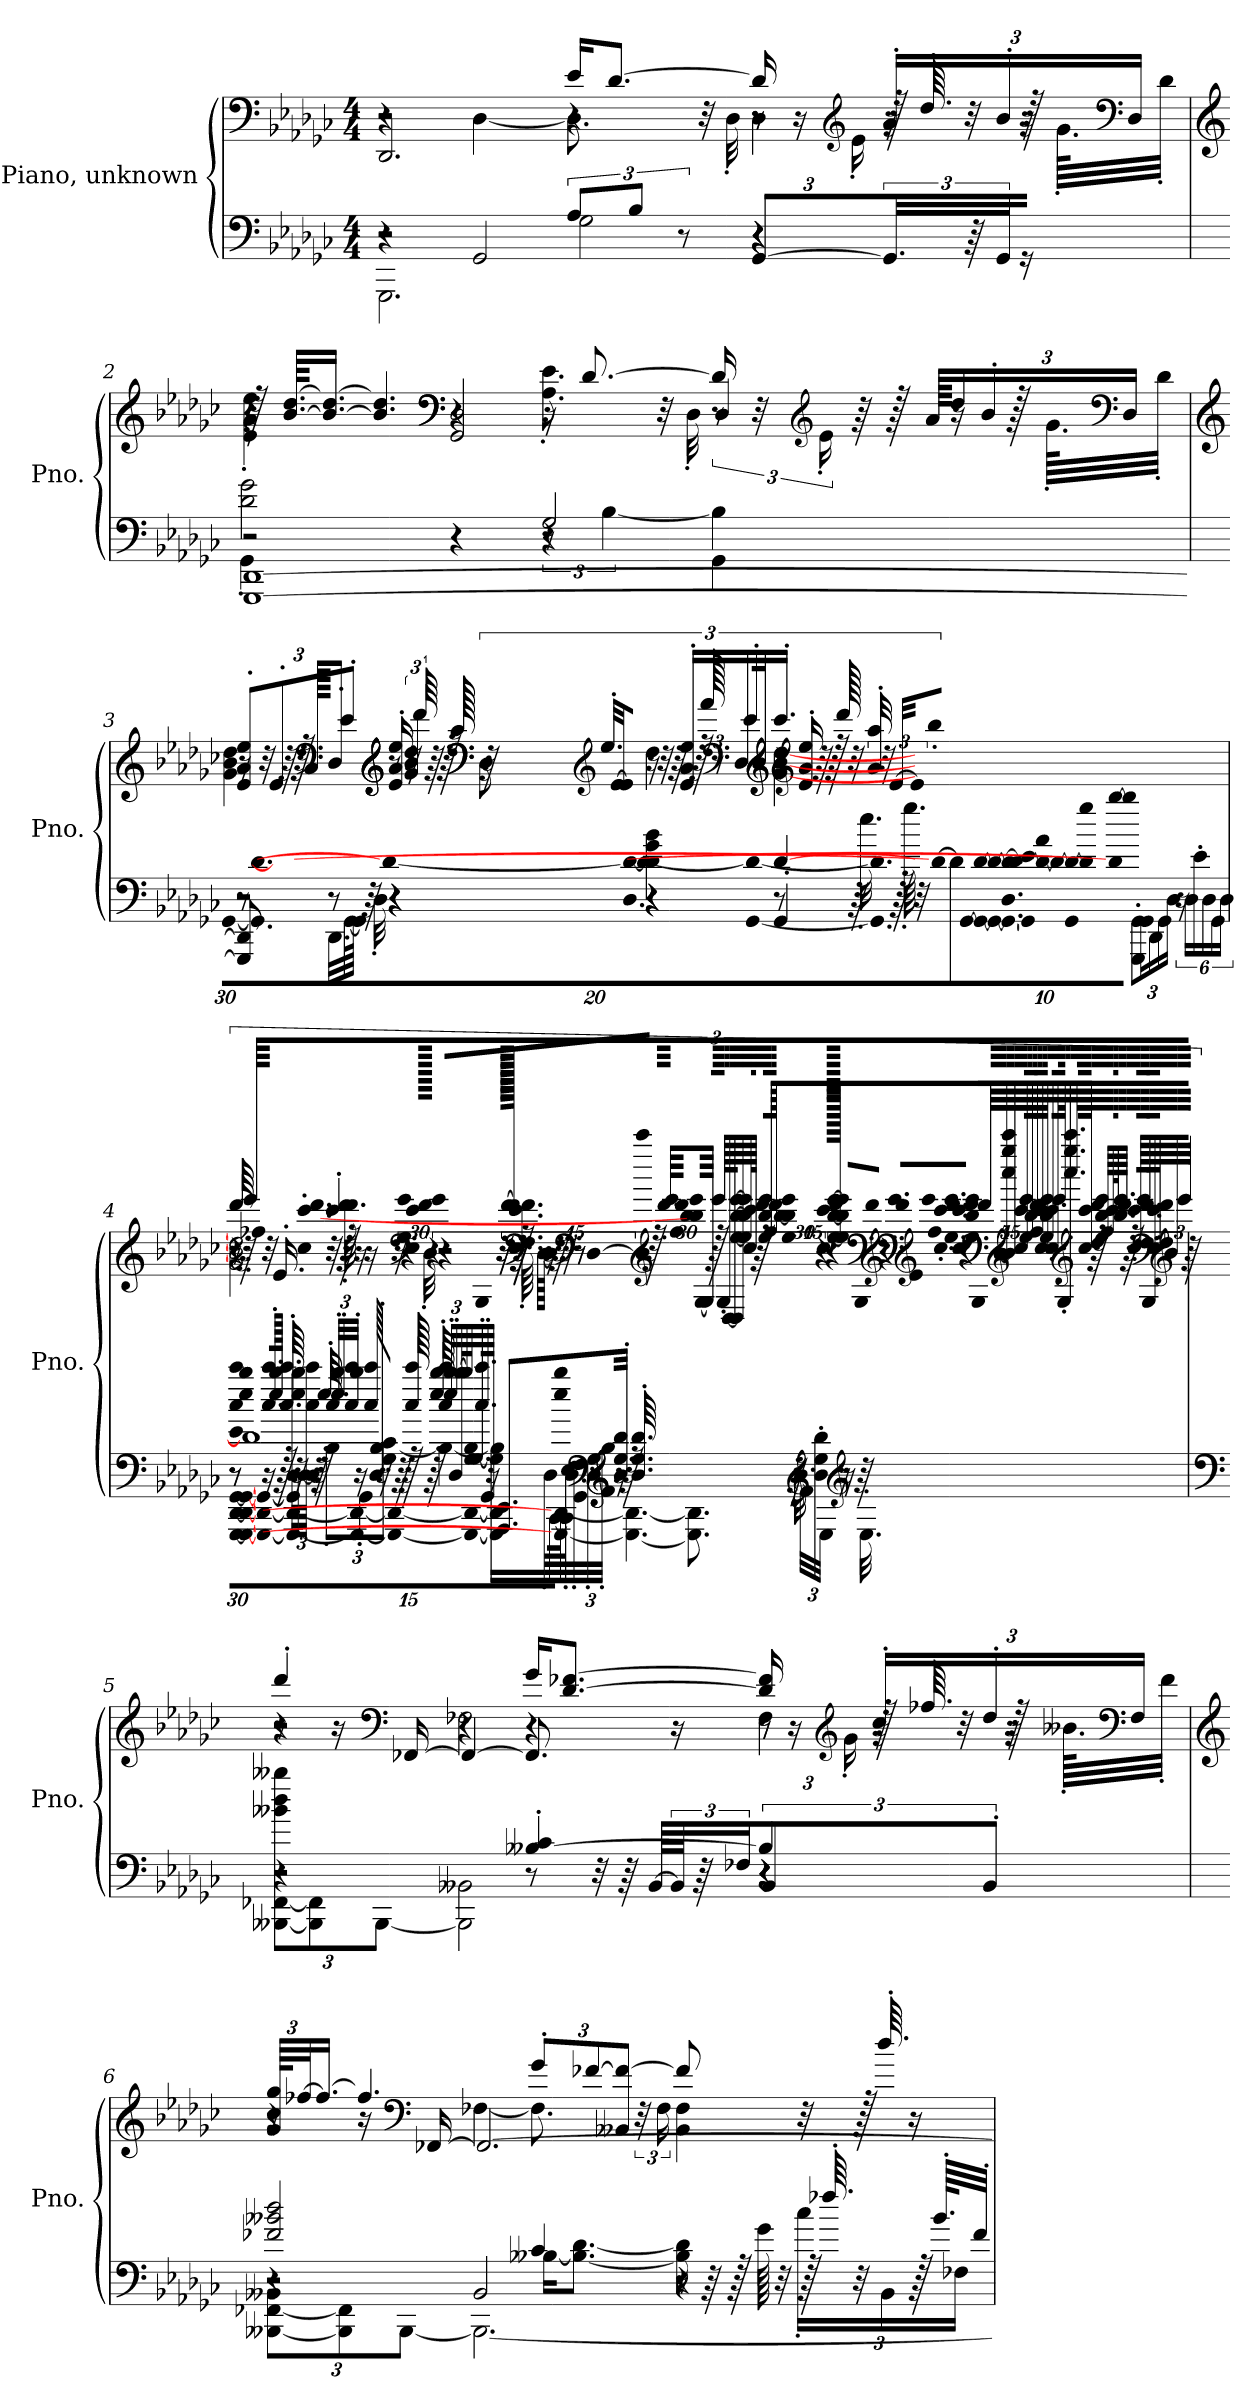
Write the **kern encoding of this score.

**kern	**kern
*part1	*part1
*staff2	*staff1
*I"Piano, unknown	*
*I'Pno.	*
*clefF4	*clefF4
*k[b-e-a-d-g-c-]	*k[b-e-a-d-g-c-]
*M4/4	*M4/4
*MM120	*MM120
=1	=1
*^	*^
*	*^	*	*^
*	*	*^	*	*	*^
2r	2r	4r	2.GGG-\	2r	4r	2.DD-/	2r
.	.	2GG-/	.	.	[4D-\	.	.
12A-/L	2G-\	.	.	16e-/KL	8.D-\]	.	4r
.	.	.	.	[8.d-/J	.	.	.
12B-/J	.	.	.	.	.	.	.
12r	.	.	.	.	.	.	.
.	.	.	.	.	32r	.	.
.	.	.	.	.	32D-'\	.	.
4r	.	[8GG-/L	4r	16d-/]	12r	8r	4D-\
.	.	.	.	16r	.	.	.
*	*	*	*	*clefG2	*	*	*
.	.	.	.	.	24e-'\	.	.
*	*	*	*	*Xbrackettup	*	*	*
.	.	48.GG-/Jkk]	.	24a-'/LL	16r	128r	.
.	.	.	.	.	.	64.dd-'/	.
.	.	96r	.	.	.	32r	.
.	.	48GG-/	.	24b-'/	.	.	.
.	.	16r	.	.	128r	16r	.
.	.	.	.	.	64.g-'\KLLL	.	.
*	*	*	*	*clefF4	*	*	*
.	.	.	.	24D-/JJ	.	.	.
.	.	.	.	.	32d-'\JJJ	.	.
*	*	*	*	*v	*v	*v	*v
!!LO:LB:g=z
=2	=2	=2	=2	=2
*	*	*	*	*clefG2
*	*	*	*	*^
*	*	*	*	*	*^
[1GGG- [1DD-	4GG-'\	2r	2d-\ 2g-\	128r	4e-\' 4a-\' 4ee-\'	4r
.	.	.	.	[64.b-/ [64.dd-/KKLL	.	.
.	.	.	.	16.b-/_ 16.dd-/_JJ	.	.
.	.	.	.	4.b-/] 4.dd-/]	.	.
*	*	*	*	*clefF4	*	*
.	4r	.	.	.	4r	2GG-/ 2D-/
.	4r	2G-/	12r	16r	8.A-\' 8.e-\'	.
.	.	.	.	[8.d-/	.	.
.	.	.	[6B-\	.	.	.
.	.	.	.	.	32r	.
.	.	.	.	.	32D-'\	.
*	*	*	*	*	*brackettup	*
.	4GG-\	.	4B-\]	16d-/]	12r	4D-/
.	.	.	.	32r	.	.
*	*	*	*	*clefG2	*	*
.	.	.	.	.	24e-'\	.
.	.	.	.	64r	.	.
.	.	.	.	128r	.	.
.	.	.	.	128a-/KKKLL	.	.
*	*	*	*	*Xbrackettup	*	*
.	.	.	.	24dd-/	16r	.
.	.	.	.	24b-'/	.	.
.	.	.	.	.	128r	.
.	.	.	.	.	64.g-'\KLLL	.
*	*	*	*	*clefF4	*	*
.	.	.	.	24D-/JJ	.	.
.	.	.	.	.	32d-'\JJJ	.
!!LO:LB:g=z	!!	!!
=3	=3	=3	=3	=3	=3	=3
*	*	*	*	*clefG2	*	*
*	*	*	*Xbrackettup	*	*	*
!	!	!	!LO:N:vis=256	!	!	!
8GGG-/] 8DD-/]	8r	2r	[1920%17GG-\KLLLL	12e-/' 12a-/' 12ee-/'L	4g-\ 4b-\ 4dd-\	16r
!	!	!	!LO:N:vis=64.	!	!	!
.	.	.	640%17GG-\] [640%17d-\	.	.	.
.	.	.	1920ryy	.	.	.
!	!	!	!LO:N:vis=256	!	!	!
.	.	.	1920%17d-\K_	.	.	.
!	!	!	!LO:N:vis=64.	!	!	!
.	.	.	640%17D-\ 640%17d-\_	.	.	.
.	.	.	.	.	.	32r
!	!	!	!LO:N:vis=256	!	!	!
.	.	.	1920%17d-\L_	.	.	.
!	!	!	!LO:N:vis=256	!	!	!
.	.	.	[1920%17GG-\ 1920%17d-\_J	.	.	.
.	.	.	.	12e-'/	.	.
!	!	!	!LO:N:vis=64.	!	!	!
.	.	.	640%17GG-\] 640%17d-\_	.	.	.
.	.	.	.	.	.	64r
.	.	.	.	.	.	128r
.	.	.	1920ryy	.	.	.
!	!	!	!LO:N:vis=256	!	!	!
.	.	.	1920%17d-\JJJK_	.	.	.
.	.	.	.	.	.	128a-/KKKKL
*	*	*	*	*clefF4	*	*
8r	32.DD-\LLL	.	8d-\]	.	.	8D-'/J
.	.	.	.	12e-'/J	.	.
.	[64GG-\L	.	.	.	.	.
.	64GG-\JJJJ]	.	.	.	.	.
.	64r	.	.	.	.	.
.	32D-'\	.	.	.	.	.
*	*	*	*	*clefG2	*	*
!	!	!	!LO:N:vis=64	!	!	!
4r	4r	.	[640%9GG-\LLL	16e-/' 16a-/' 16ee-/'	8r	4g-/ 4b-/ 4dd-/
!	!	!	!LO:N:vis=64	!	!	!
.	.	.	640%9GG-\_ [640%9d-\	.	.	.
!	!	!	!LO:N:vis=64	!	!	!
.	.	.	640%9GG-\_ 640%9d-\_J	.	.	.
.	.	.	36.GG-\_ 36.D-\ 36.d-\_	.	.	.
*	*	*	*	*brackettup	*	*
.	.	.	.	48r	.	.
.	.	.	.	96ddd-/	.	.
!	!	!	!LO:N:vis=32	!	!	!
.	.	.	1920%53GG-\] 1920%53d-\_ 1920%53e-\	.	.	.
.	.	.	.	64r	.	.
.	.	.	.	128r	.	.
!	!	!	!LO:N:vis=32	!	!	!
.	.	.	1920%53d-\_ 1920%53a-\	.	.	.
.	.	.	.	128aa-/	.	.
*	*	*	*	*clefF4	*	*
.	.	.	.	96r	8D-\	.
*	*	*	*	*clefG2	*	*
.	.	.	.	48.ee-'/LLL	.	.
!	!	!	!LO:N:vis=32	!	!	!
.	.	.	1920%53d-\_	.	.	.
!	!	!	!LO:N:vis=32	!	!	!
.	.	.	1920%53GG-\ 1920%53d-\_	[48e-/J	.	.
.	.	.	.	16e-/JJ]	.	.
!	!	!	!LO:N:vis=32	!	!	!
.	.	.	1920%53d-\_ 1920%53gg-\	.	.	.
.	.	.	1920ryy	.	.	.
!	!	!	!LO:N:vis=64	!	!	!
.	.	.	640%9d-\] [640%9bb-\L	.	.	.
!	!	!	!LO:N:vis=64	!	!	!
.	.	.	640%9bb-\JJJJ]	.	.	.
*	*	*	*	*Xbrackettup	*	*
4r	4d-\ 4g-\ 4b-\	4r	.	24e-/' 24a-/' 24ee-/'LL	4dd-\	16r
.	.	.	12GGG-\' 12GG-\'L	.	.	.
*	*	*	*	*clefF4	*	*
.	.	.	.	24D-/	.	.
.	.	.	.	.	.	32r
.	.	.	.	24e-'/	.	.
.	.	.	24GG-\L	.	.	.
.	.	.	.	.	.	64r
.	.	.	.	.	.	128r
.	.	.	.	.	.	128a-/
.	.	.	.	32D-/K	.	8r
.	.	.	24DD-\	.	.	.
.	.	.	.	16.e-'/JJ	.	.
.	.	.	24GG-\	.	.	.
.	.	.	24D-\JJ	.	.	.
*	*	*	*	*clefG2	*	*
4GG-'/	8r	[4d-/	.	16e-/' 16a-/' 16ee-/'	[4g-\ [4b-\ [4dd-\	4r
*	*	*	*brackettup	*	*	*
.	.	.	24r	.	.	.
.	.	.	24D-\LL	.	.	.
.	.	.	.	64r	.	.
.	.	.	.	128r	.	.
.	.	.	24e-'\	.	.	.
.	.	.	.	128ddd-/	.	.
.	.	.	.	32r	.	.
*	*	*	*	*brackettup	*	*
.	64r	.	.	48a-/' 48aa-/'	.	.
*	*	*	*Xbrackettup	*	*	*
.	.	.	24D-\	.	.	.
.	32.ee-'\	.	.	.	.	.
.	.	.	.	48r	.	.
.	.	.	.	[48e-/LLL	.	.
.	.	.	24GG-\	.	.	.
.	128r	.	.	32e-/]	.	.
.	64.gg-'\	.	.	.	.	.
.	.	.	24D-\JJ	.	.	.
.	32r	.	.	32bb-'/JJJ	.	.
1920ryy	1920ryy	1920ryy	.	1920ryy	1920ryy	1920ryy
!!LO:LB:g=z
=4	=4	=4	=4	=4	=4	=4
!	!LO:N:vis=64	!	!	!	!	!
*	*	*	*	*	*	*^
8r	[960%17GGG-\ [960%17DD-\ [960%17GG-\ 960%17e-\ 960%17cc-\ 960%17ccc-\LLLL	1d-]	8r	96ddd-/	2.g-\] 2.b-\] 2.dd-\]	8r	4r
.	.	.	.	96r	.	.	.
!	!LO:N:vis=64	!	!	!	!	!	!
.	960%17GGG-\_ 960%17DD-\_ 960%17GG-\_ 960%17ee-\ 960%17bb-\	.	.	.	.	.	.
.	.	.	.	96eee-/LLLL	.	.	.
.	.	.	.	128ff-X/K	.	.	.
.	1920ryy	.	.	.	.	.	.
!	!LO:N:vis=256	!	!	!	!	!	!
.	1920%17GGG-\_ 1920%17DD-\_ 1920%17GG-\_L	.	.	.	.	.	.
.	.	.	.	64.cc-/' 64.ccc-/' 64.ddd-/'	.	.	.
!	!LO:N:vis=256	!	!	!	!	!	!
.	1920%17GGG-\_ 1920%17DD-\_ 1920%17GG-\] 1920%17D-\J	.	.	.	.	.	.
!	!LO:N:vis=64	!	!	!	!	!	!
.	960%17GGG-\_ 960%17DD-\_ 960%17bb-\	.	.	.	.	.	.
!	!	!	!	!LO:N:vis=256	!	!	!
.	.	.	.	1920%17ee-/ 1920%17eee-/JJJJk	.	.	.
!	!LO:N:vis=256	!	!	!LO:N:vis=128	!	!	!
.	1920%17GGG-\_ 1920%17DD-\_L	.	.	1920%17r	.	.	.
!	!LO:N:vis=256	!	!	!LO:N:vis=256	!	!	!
.	1920%17GGG-\_ 1920%17DD-\_ [1920%17G-\ 1920%17B-\J	.	.	1920%17cc-/ 1920%17ccc-/ 1920%17ddd-/	.	.	.
!	!LO:N:vis=64	!	!	!LO:N:vis=64	!	!	!
.	960%17GGG-\_ 960%17DD-\_ 960%17G-\]	.	.	960%17r	.	.	.
.	1920ryy	.	.	1920ryy	.	.	.
!	!LO:N:vis=64	!	!	!LO:N:vis=256	!	!	!
.	960%17GGG-\_ 960%17DD-\_ 960%17ee-\ 960%17bb-\JJJJ	.	.	1920%17eee-/LLLLL	.	.	.
!	!	!	!	!LO:N:vis=256	!	!	!
.	.	.	.	1920%17G-/J	.	.	.
64.cc-/' 64.ccc-/'LLLL	4.GGG-\_ 4.DD-\_	.	16r	[1920ddd-/	.	32r	.
.	.	.	.	1920%19ddd-/]	.	.	.
*	*	*	*	*clefF4	*	*	*
.	.	.	.	[96D-/	.	.	.
.	.	.	.	96D-/] 96eee-/JJJJ	.	.	.
128ee-/ 128bb-/JJJJk	.	.	.	.	.	.	.
128r	.	.	.	128r	.	16.GG-'/	.
*	*	*	*	*clefG2	*	*	*
64.cc-/' 64.ccc-/'	.	.	.	64.ddd-'/LLLL	.	.	.
*	*	*	*	*Xbrackettup	*	*	*
!	!	!	!	!LO:N:vis=256	!	!	!
32r	.	.	96ee-\ 96bb-\LLLL	1920%17eee-/L	.	.	.
!	!	!	!	!LO:N:vis=256	!	!	!
.	.	.	.	1920%17ff-/	.	.	.
.	.	.	[96D-\	.	.	.	.
!	!	!	!	!LO:N:vis=256	!	!	!
.	.	.	.	1920%17ddd-/J	.	.	.
.	.	.	96D-\] 96cc-\ 96ccc-\JJJJ	.	.	.	.
!	!	!	!	!LO:N:vis=64	!	!	!
.	.	.	.	[960%17bb-/	.	.	.
128r	.	.	32r	.	.	.	.
64.ee-'/	.	.	.	.	.	.	.
.	.	.	.	1920ryy	.	.	.
!	!	!	!	!LO:N:vis=256	!	!	!
.	.	.	.	1920%17bb-/] 1920%17eee-/L	.	.	.
!	!	!	!	!LO:N:vis=256	!	!	!
.	.	.	.	[1920%17G-/J	.	.	.
48cc-'/LLL	.	.	12B-'\L	64G-/JJJJ]	.	4ccc-/' 4ddd-/'	32r
.	.	.	.	128r	.	.	.
48ee-/' 48bb-/'	.	.	.	.	.	.	.
.	.	.	.	128eee-/KLLLL	.	.	.
.	.	.	.	64G-'/	.	.	128r
.	.	.	.	.	.	.	64.ddd-'\
48cc-/' 48ccc-/'JJJ	.	.	.	.	.	.	.
.	.	.	.	[64D-/	.	.	.
16r	.	.	.	64D-/] [64ee-/ [64bb-/ [64eee-/	.	.	16r
.	.	.	.	128ee-/] 128bb-/] 128eee-/]L	.	.	.
.	.	.	12GG-'\	.	.	.	.
.	.	.	.	128cc-/ 128ccc-/ 128ddd-/JJJJJ	.	.	.
.	.	.	.	128r	.	.	.
.	.	.	.	64ee-/ 64bb-/ 64eee-/LLLL	.	.	.
.	.	.	.	128ff-/L	.	.	.
*	*	*	*	*brackettup	*	*	*
!	!	!	!	!LO:N:vis=256	!	!	!
128cc-/ 128ccc-/KLLLL	.	.	.	1920%17ddd-/	.	.	16r
64.D-'/JJJJ	.	.	.	.	.	.	.
!	!	!	!	!LO:N:vis=256	!	!	!
.	.	.	.	[1920%17bb-/J	.	.	.
!	!	!	!	!LO:N:vis=64	!	!	!
.	.	.	.	960%17ee-/ 960%17bb-/] 960%17eee-/JJJJ	.	.	.
32r	.	.	.	.	.	.	.
.	.	.	.	1920ryy	.	.	.
!	!	!	!	!LO:N:vis=128	!	!	!
.	.	.	.	1920%17r	.	.	.
.	.	.	12G-\ [12B-\ 12c-\J	.	.	.	.
!	!	!	!	!LO:N:vis=256	!	!	!
.	.	.	.	1920%17cc-/ 1920%17ccc-/ 1920%17ddd-/	.	.	.
!	!	!	!	!LO:N:vis=128	!	!	!
.	.	.	.	1920%17r	.	.	.
64r	.	.	.	[1920ee-/ [1920bb-/ [1920eee-/	.	.	32r
.	.	.	.	960%7ee-/] 960%7bb-/] 960%7eee-/]KLLLL	.	.	.
.	.	.	.	64G-/	.	.	.
128r	.	.	.	.	.	.	.
128cc-/ 128ccc-/	.	.	.	128ddd-/JJJJk	.	.	.
*	*	*	*	*clefF4	*	*	*
128r	.	.	.	128r	.	.	32D-'\
*	*	*	*	*clefG2	*	*	*
64.ee-/' 64.bb-/'	.	.	.	64.eee-'/LLLL	.	.	.
48cc-/' 48ccc-/'LLL	8.GGG-\] 8.DD-\]	.	4B-\_	128ddd-/K	.	2r	4r
*	*	*	*	*clefF4	*	*	*
.	.	.	.	64GG-/	.	.	.
48ee-/' 48bb-/'	.	.	.	.	.	.	.
*	*	*	*	*clefG2	*	*	*
.	.	.	.	128eee-/L	.	.	.
.	.	.	.	128ff-/J	.	.	.
.	.	.	.	64.cc-/' 64.ccc-/' 64.ddd-/'	.	.	.
96D-/L	.	.	.	.	.	.	.
[96bb-/	.	.	.	.	.	.	.
64bb-/J]	.	.	.	64.ee-/' 64.eee-/'	.	.	.
32.G-'/	.	.	.	.	.	.	.
.	.	.	.	128cc-/ 128ccc-/ 128ddd-/JJJJk	.	.	.
.	.	.	.	128r	.	.	.
.	.	.	.	64ee-/ 64bb-/ 64eee-/LLLL	.	.	.
.	.	.	.	128G-/K	.	.	.
*	*	*	*	*Xbrackettup	*	*	*
32.cc-/' 32.ccc-/'	.	.	.	80ddd-/	.	.	.
*	*	*	*	*clefF4	*	*	*
.	.	.	.	[80D-/	.	.	.
.	.	.	.	80D-/] 80ee-/ 80bb-/ 80eee-/	.	.	.
*	*	*	*	*clefG2	*	*	*
.	.	.	.	80cc-/ 80ccc-/	.	.	.
64GG-/JJJk	.	.	.	.	.	.	.
.	.	.	.	80ee-/ 80eee-/	.	.	.
16r	64r	.	.	128bb-/K	.	.	.
.	.	.	.	64ff-/ 64ddd-/	.	.	.
.	32.D-'\	.	.	.	.	.	.
.	.	.	.	128cc-/ 128ccc-/JK	.	.	.
.	.	.	.	32ee-/' 32bb-/' 32eee-/'	.	.	.
8.AAA-/ 8.EE-/L	48AA-\LLL	.	16B-\LL]	64.cc-/' 64.ccc-/'L	32r	.	32r
*clefG2	*	*	*	*	*	*	*
.	48b-\' 48ee-\' 48bb-\'	.	.	.	.	.	.
.	.	.	.	128eee-/JK	.	.	.
.	.	.	.	32G-'/	128r	.	64r
.	.	.	.	.	64.cc-\' 64.dd-\' 64.ccc-\' 64.ddd-\'	.	.
.	48E-\JJJ	.	.	.	.	.	.
*	*	*	*	*clefF4	*	*	*
.	.	.	.	.	.	.	[64D-\LLLL
.	16r	.	64b-'\LL	64.ee-/' 64.bb-/' 64.eee-/'L	16r	.	64D-\JJJJ]
.	.	.	[64A-\	.	.	.	64r
*	*	*	*	*clefG2	*	*	*
.	.	.	.	128cc-/ 128dd-/ 128ccc-/ 128ddd-/JJJJk	.	.	.
.	.	.	128A-\K]	128r	.	.	32r
.	.	.	64.b-'\J	64ee-/ 64bb-/ 64eee-/LLLL	.	.	.
.	.	.	.	128ff-/L	.	.	.
.	16r	.	48e-\' 48cc-\' 48dd-\'	128ccc-/ 128ddd-/J	8r	.	8r
.	.	.	.	64.bb-/ 64.eee-/JJJJ	.	.	.
.	.	.	48b-\' 48ee-\'	.	.	.	.
.	.	.	.	128r	.	.	.
.	.	.	.	64.cc-/' 64.dd-/' 64.ccc-/' 64.ddd-/'LLLL	.	.	.
*clefF4	*	*	*	*	*	*	*
.	.	.	48AA-\' 48B-\'JJJ	.	.	.	.
*clefG2	*	*	*	*	*	*	*
32b-/' 32ee-/' 32bb-/'Jkk	64r	.	16r	128eee-/K	.	.	.
.	.	.	.	64G-/	.	.	.
.	32.E-'\	.	.	.	.	.	.
.	.	.	.	128cc-/ 128dd-/ 128ccc-/ 128ddd-/K	.	.	.
*	*	*	*	*clefF4	*	*	*
*	*	*	*	*brackettup	*	*	*
128r	.	.	.	96D-/	.	.	.
64.b-/' 64.ee-/' 64.bb-/'	.	.	.	.	.	.	.
*	*	*	*	*clefG2	*	*	*
.	.	.	.	96eee-/JJJJ	.	.	.
.	.	.	.	96r	.	.	.
!!LO:LB:g=z	!!	!!	!!
=5	=5	=5	=5	=5	=5	=5	=5
*clefF4	*	*	*	*	*	*	*
2r	[12BBB--X\ [12FF-X\ 12b--X\ 12dd-\ 12bb--X\L	2r	4r	4ddd-'/	4r	8r	2r
.	12BBB--\] 12FF-\]	.	.	.	.	.	.
.	.	.	.	.	.	16r	.
.	[12BBB--\J	.	.	.	.	.	.
*	*	*	*	*clefF4	*	*	*
.	.	.	.	.	.	[16FF-X/	.
.	2BBB--\]	.	2BB--X\	4r	2F-X\	4FF-/_	.
[4B--X/' 4c-/'	.	8r	.	16g-/KL	.	8.FF-/]	4r
.	.	.	.	[8.d-/ [8.f-X/J	.	.	.
.	.	32r	.	.	.	.	.
.	.	64r	.	.	.	.	.
.	.	[64BB--/LLLL	.	.	.	.	.
*	*	*brackettup	*	*	*	*	*
.	.	96BB--/JJJJ]	.	.	.	16r	.
.	.	96r	.	.	.	.	.
.	.	24F-X/	.	.	.	.	.
4B--/]	4r	6BB--/	4r	16d-/] 16f-/]	12r	8r	4F-\
.	.	.	.	16r	.	.	.
*	*	*	*	*clefG2	*	*	*
.	.	.	.	.	24g-'\	.	.
*	*	*	*	*Xbrackettup	*	*	*
.	.	.	.	24cc-'/LL	16r	128r	.
.	.	.	.	.	.	64.ff-X'/	.
.	.	.	.	.	.	32r	.
.	.	12BB--'/	.	24dd-'/	.	.	.
.	.	.	.	.	128r	16r	.
.	.	.	.	.	64.b--X'\KLLL	.	.
*	*	*	*	*clefF4	*	*	*
.	.	.	.	24F-/JJ	.	.	.
.	.	.	.	.	32f-'\JJJ	.	.
*	*	*	*	*v	*v	*v	*v
!!LO:LB:g=z
=6	=6	=6	=6	=6
*	*	*	*	*clefG2
*	*	*	*Xbrackettup	*
*	*	*	*	*^
*	*	*	*	*	*^
2f-X/ 2b--X/ 2dd-/	2r	4r	[12BBB--X\ [12FF-X\ 12BB--X\L	96g-/ 96cc-/ 96gg-/KLLL	4r	8r
.	.	.	.	[48ff-X/J	.	.
.	.	.	.	16.ff-/JJ_	.	.
.	.	.	12BBB--\] 12FF-\]	.	.	.
.	.	.	.	4.ff-/]	.	16r
.	.	.	[12BBB--\J	.	.	.
*	*	*	*	*clefF4	*	*
.	.	.	.	.	.	[16FF-X/
.	.	2BB--/	2.BBB--\_	.	[4F-X\	2.FF-/_
4c-/	[16B--X\KL	.	.	12g-'/L	8.F-\]	.
.	8.B--\_ [8.d-\J	.	.	.	.	.
.	.	.	.	[12f-X/	.	.
.	.	.	.	12BB--X/ 12f-/_J	.	.
*	*	*	*	*	*brackettup	*
.	.	.	.	.	48r	.
.	.	.	.	.	24F-\	.
8r	16B--\] 16d-\]	4r	.	8f-/]	4BB--\ 4F-\	.
.	64r	.	.	.	.	.
.	128r	.	.	.	.	.
.	128g-\	.	.	.	.	.
.	32r	.	.	.	.	.
128r	24cc-'\LL	.	.	32r	.	.
64.ff-X'/	.	.	.	.	.	.
32r	.	.	.	128r	.	.
.	.	.	.	64.dd-'/	.	.
.	24BB--\	.	.	.	.	.
128r	.	.	.	16r	.	.
64.b--'/KLLL	.	.	.	.	.	.
.	24F-X\JJ	.	.	.	.	.
32f-'/JJJ	.	.	.	.	.	.
*v	*v	*v	*v	*	*	*
*	*v	*v	*v
=	=
*-	*-
